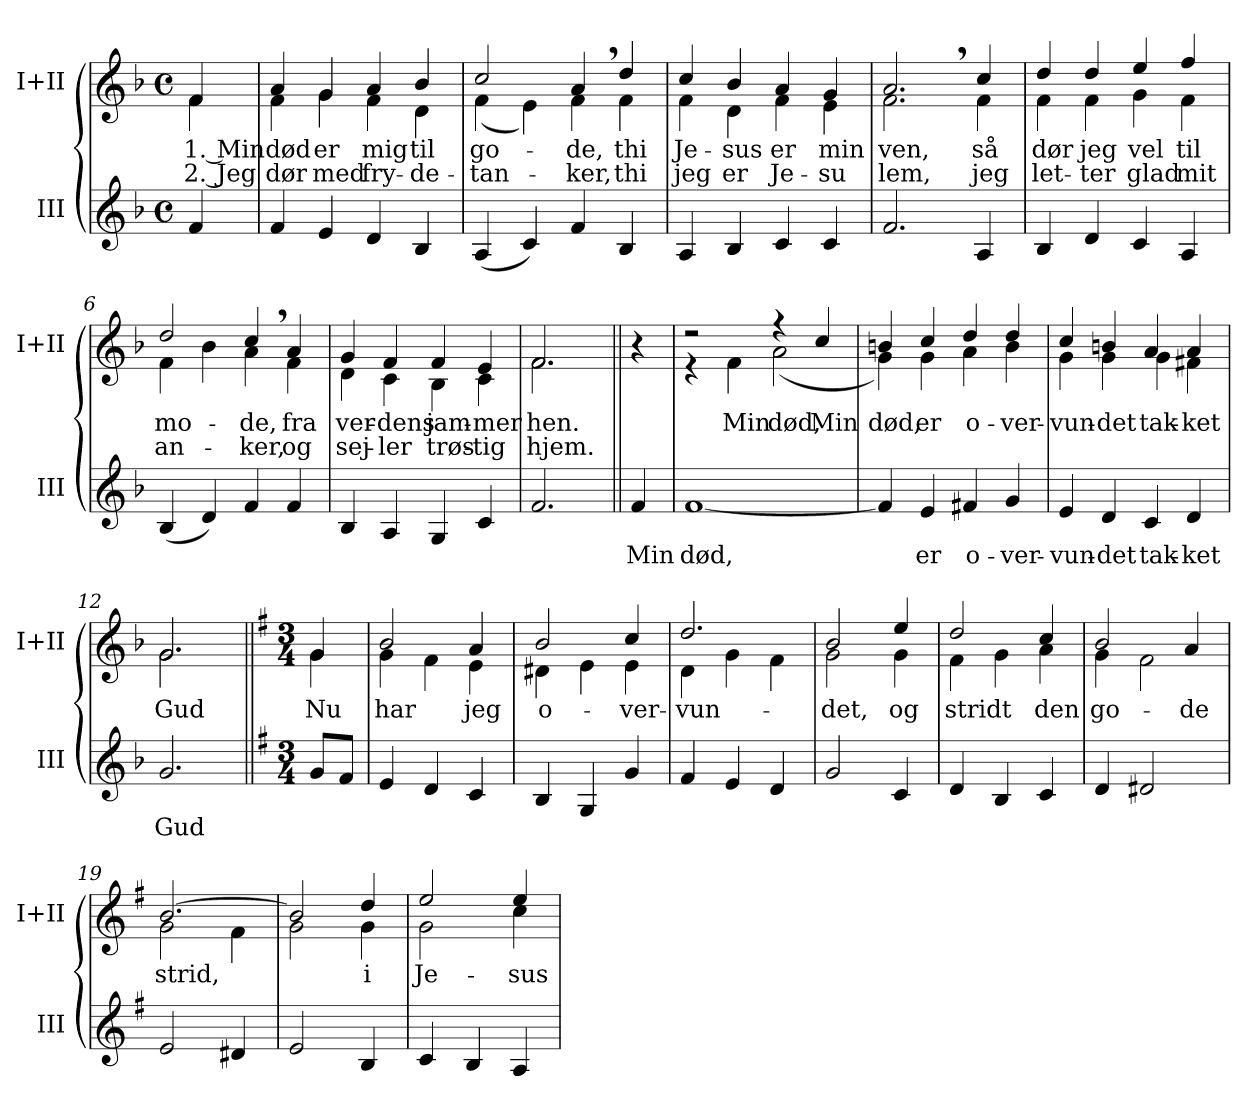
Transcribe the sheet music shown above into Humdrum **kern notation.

**kern	**text	**kern	**text	**text
*part2	*part2	*part1	*part1	*part1
*staff2	*staff2	*staff1	*staff1	*staff1
*I"III	*	*I"I+II	*	*
*I'III	*	*I'I+II	*	*
*clefG2	*	*clefG2	*	*
*k[b-]	*	*k[b-]	*	*
*M4/4	*	*M4/4	*	*
*met(c)	*	*met(c)	*	*
=	=	=	=	=
!	!	!	!LO:LY:b	!LO:LY:b
*	*	*^	*	*
4f/	.	4f/	4f\	1. Min	2. Jeg
=1	=1	=1	=1	=1	=1
!	!	!	!	!LO:LY:b	!LO:LY:b
4f/	.	4a/	4f\	død	dør
!	!	!	!	!LO:LY:b	!LO:LY:b
4e/	.	4g/	4g\	er	med
!	!	!	!	!LO:LY:b	!LO:LY:b
4d/	.	4a/	4f\	mig	fry-
!	!	!	!	!LO:LY:b	!LO:LY:b
4B-/	.	4b-/	4d\	til	-de-
=2	=2	=2	=2	=2	=2
!	!	!	!	!LO:LY:b	!LO:LY:b
(<4A/	.	2cc/	(<4f\	go-	-tan-
4c/)	.	.	4e\)	.	.
!	!	!	!	!LO:LY:b	!LO:LY:b
4f/	.	4a,/	4f\	-de,	-ker,
!	!	!	!	!LO:LY:b	!LO:LY:b
4B-/	.	4dd/	4f\	thi	thi
=3	=3	=3	=3	=3	=3
!	!	!	!	!LO:LY:b	!LO:LY:b
4A/	.	4cc/	4f\	Je-	jeg
!	!	!	!	!LO:LY:b	!LO:LY:b
4B-/	.	4b-/	4d\	-sus	er
!	!	!	!	!LO:LY:b	!LO:LY:b
4c/	.	4a/	4f\	er	Je-
!	!	!	!	!LO:LY:b	!LO:LY:b
4c/	.	4g/	4e\	min	-su
=4	=4	=4	=4	=4	=4
!	!	!	!	!LO:LY:b	!LO:LY:b
2.f/	.	2.a,/	2.f\	ven,	lem,
!	!	!	!	!LO:LY:b	!LO:LY:b
4A/	.	4cc/	4f\	så	jeg
!!LO:LB:g=z	!!
=5	=5	=5	=5	=5	=5
!	!	!	!	!LO:LY:b	!LO:LY:b
4B-/	.	4dd/	4f\	dør	let-
!	!	!	!	!LO:LY:b	!LO:LY:b
4d/	.	4dd/	4f\	jeg	-ter
!	!	!	!	!LO:LY:b	!LO:LY:b
4c/	.	4ee/	4g\	vel	glad
!	!	!	!	!LO:LY:b	!LO:LY:b
4A/	.	4ff/	4f\	til	mit
=6	=6	=6	=6	=6	=6
!	!	!	!	!LO:LY:b	!LO:LY:b
(<4B-/	.	2dd/	4f\	mo-	an-
4d/)	.	.	4b-\	.	.
!	!	!	!	!LO:LY:b	!LO:LY:b
4f/	.	4cc,/	4a\	-de,	-ker,
!	!	!	!	!LO:LY:b	!LO:LY:b
4f/	.	4a/	4f\	fra	og
=7	=7	=7	=7	=7	=7
!	!	!	!	!LO:LY:b	!LO:LY:b
4B-/	.	4g/	4d\	ver-	sej-
!	!	!	!	!LO:LY:b	!LO:LY:b
4A/	.	4f/	4c\	-dens	-ler
!	!	!	!	!LO:LY:b	!LO:LY:b
4G/	.	4f/	4B-\	jam-	trøs-
!	!	!	!	!LO:LY:b	!LO:LY:b
4c/	.	4e/	4c\	-mer	-tig
=8	=8	=8	=8	=8	=8
!	!	!	!	!LO:LY:b	!LO:LY:b
2.f/	.	2.f/	2.f\	hen.	hjem.
!!LO:LB:g=z
=8X1||	=8X1||	=8X1||	=8X1||	=8X1||	=8X1||
!	!LO:LY:b	!	!	!	!
*	*	*v	*v	*	*
4f/	Min	4r	.	.
=9	=9	=9	=9	=9
!	!LO:LY:b	!	!	!
*	*	*^	*	*
[1f	død,	2r	4r	.	.
!	!	!	!	!LO:LY:b	!
.	.	.	4f\	Min	.
!	!	!	!	!LO:LY:b	!
.	.	4r	(<2a\	død,	.
!	!	!	!	!LO:LY:a	!
.	.	4cc/	.	Min	.
=10	=10	=10	=10	=10	=10
!	!	!	!	!LO:LY:a	!
4f/]	.	4bn/	4g\)	død,	.
!	!LO:LY:b	!	!	!LO:LY:a	!
!	!	!	!	!LO:LY:b	!
4e/	er	4cc/	4g\	er	.
!	!LO:LY:b	!	!	!LO:LY:a	!
!	!	!	!	!LO:LY:b	!
4f#X/	o-	4dd/	4a\	o-	.
!	!LO:LY:b	!	!	!LO:LY:a	!
!	!	!	!	!LO:LY:b	!
4g/	-ver-	4dd/	4b\	-ver-	.
=11	=11	=11	=11	=11	=11
!	!LO:LY:b	!	!	!LO:LY:a	!
!	!	!	!	!LO:LY:b	!
4e/	-vun-	4cc/	4g\	-vun-	.
!	!LO:LY:b	!	!	!LO:LY:a	!
!	!	!	!	!LO:LY:b	!
4d/	-det	4bn/	4g\	-det	.
!	!LO:LY:b	!	!	!LO:LY:a	!
!	!	!	!	!LO:LY:b	!
4c/	tak-	4a/	4g\	tak-	.
!	!LO:LY:b	!	!	!LO:LY:a	!
!	!	!	!	!LO:LY:b	!
4d/	-ket	4a/	4f#X\	-ket	.
=12	=12	=12	=12	=12	=12
!	!LO:LY:b	!	!	!LO:LY:a	!
!	!	!	!	!LO:LY:b	!
2.g/	Gud	2.g/	2.g\	Gud	.
!!LO:LB:g=z	!!
=12X2||	=12X2||	=12X2||	=12X2||	=12X2||	=12X2||
*k[f#]	*	*k[f#]	*	*	*
*M3/4	*	*M3/4	*	*	*
!	!	!	!	!LO:LY:b	!
8g/L	.	4g/	4g\	Nu	.
8f#/J	.	.	.	.	.
=13	=13	=13	=13	=13	=13
!	!	!	!	!LO:LY:b	!
4e/	.	2b/	4g\	har	.
4d/	.	.	4f#\	.	.
!	!	!	!	!LO:LY:b	!
4c/	.	4a/	4e\	jeg	.
=14	=14	=14	=14	=14	=14
!	!	!	!	!LO:LY:b	!
4B/	.	2b/	4d#X\	o-	.
4G/	.	.	4e\	.	.
!	!	!	!	!LO:LY:b	!
4g/	.	4cc/	4e\	-ver-	.
=15	=15	=15	=15	=15	=15
!	!	!	!	!LO:LY:b	!
4f#/	.	2.dd/	4d\	-vun-	.
4e/	.	.	4g\	.	.
4d/	.	.	4f#\	.	.
=16	=16	=16	=16	=16	=16
!	!	!	!	!LO:LY:b	!
2g/	.	2b/	2g\	-det,	.
!	!	!	!	!LO:LY:b	!
4c/	.	4ee/	4g\	og	.
=17	=17	=17	=17	=17	=17
!	!	!	!	!LO:LY:b	!
4d/	.	2dd/	4f#\	stridt	.
4B/	.	.	4g\	.	.
!	!	!	!	!LO:LY:b	!
4c/	.	4cc/	4a\	den	.
=18	=18	=18	=18	=18	=18
!	!	!	!	!LO:LY:b	!
4d/	.	2b/	4g\	go-	.
2d#X/	.	.	2f#\	.	.
!	!	!	!	!LO:LY:b	!
.	.	4a/	.	-de	.
=19	=19	=19	=19	=19	=19
!	!	!	!	!LO:LY:b	!
2e/	.	[2.b/	2g\	strid,	.
4d#X/	.	.	4f#\	.	.
=20	=20	=20	=20	=20	=20
2e/	.	2b/]	2g\	.	.
!	!	!	!	!LO:LY:b	!
4B/	.	4dd/	4g\	i	.
=21	=21	=21	=21	=21	=21
!	!	!	!	!LO:LY:b	!
4c/	.	2ee/	2g\	Je-	.
4B/	.	.	.	.	.
!	!	!	!	!LO:LY:b	!
4A/	.	4ee/	4cc\	-sus	.
*	*	*v	*v	*	*
=	=	=	=	=
*-	*-	*-	*-	*-
